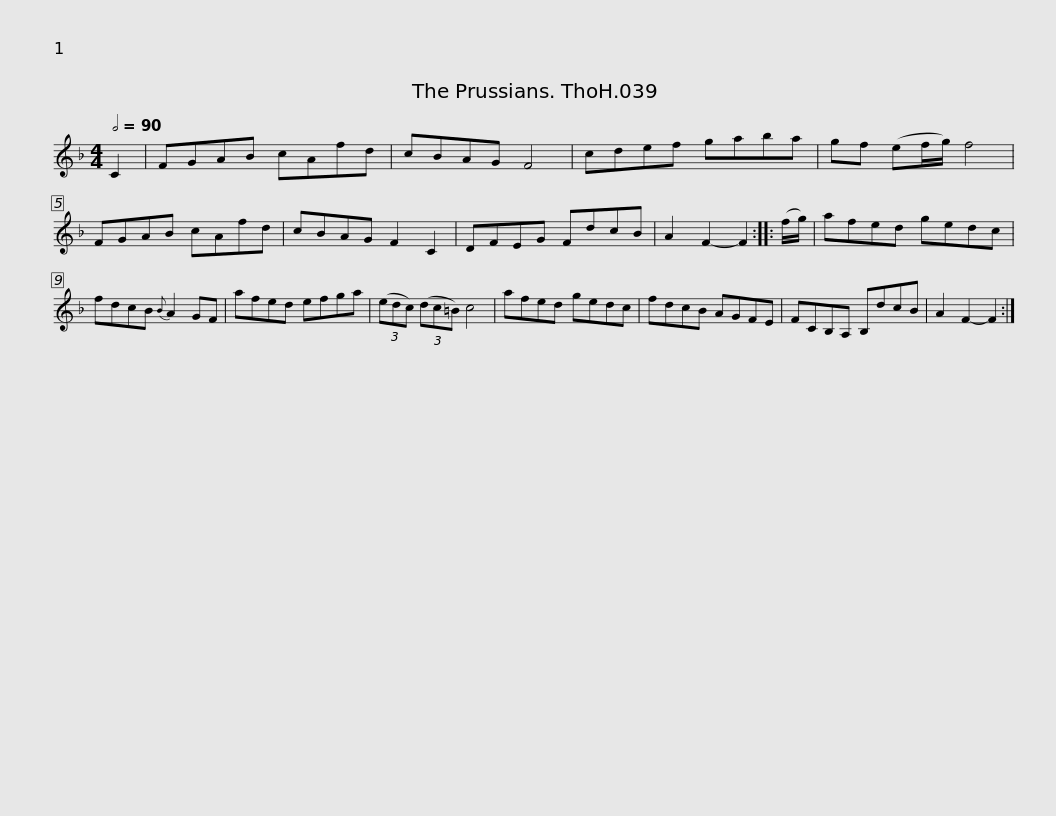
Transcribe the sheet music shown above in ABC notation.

X:1
L:1/8
Q:1/2=90
M:4/4
I:linebreak $
K:F
V:1 treble
V:1
 C2 | FGAB cAfd | cBAG F4 | cdef gaba | gf (ef/g/) f4 | %5
 FGAB cAfd | cBAG F2 C2 |$ DFEG FdcB | A2 F2- F2 :: (f/g/) | %10
 afed gedc | fdcB{B} A2 GF | afed efga |$ (3(edc) (3(dc=B) c4 | afed gedc | %15
 fdcB AGFE | FCB,A, B,dcB | A2 F2- F2 :| %18
